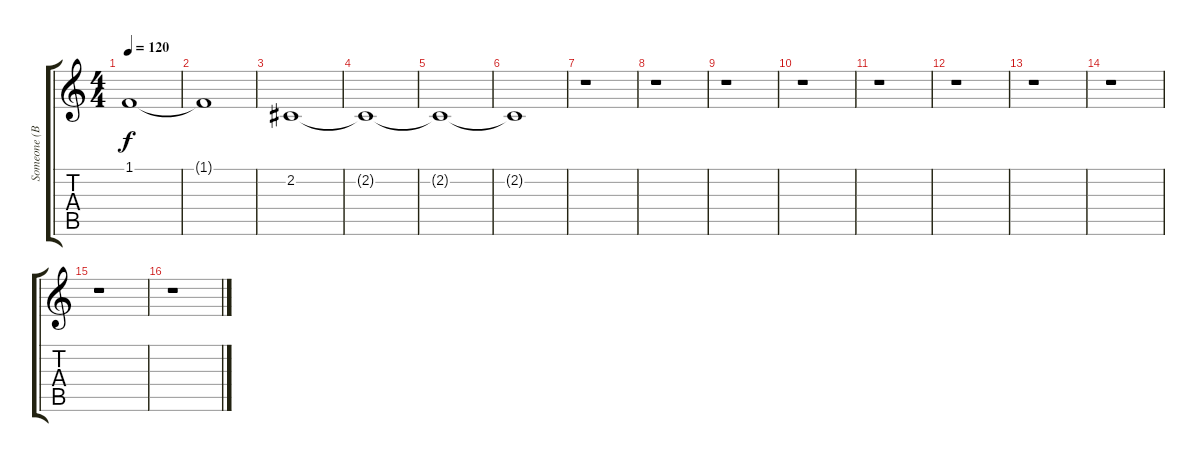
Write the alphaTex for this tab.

\track ("Someone (Bells)" "Someone (B") {instrument tubularbells}
\staff {score tabs}
\tuning (E4 B3 G3 D3 G2 C2) {hide}
\ts (4 4)
\tempo 120
\clef g2
\ks c
1.1.1{dy f} |
1.1{t}.1 |
2.2.1 |
2.2{t}.1 |
2.2{t}.1 |
2.2{t}.1 |
r.1 |
r.1 |
r.1 |
r.1 |
r.1 |
r.1 |
r.1 |
r.1 |
r.1 |
r.1
